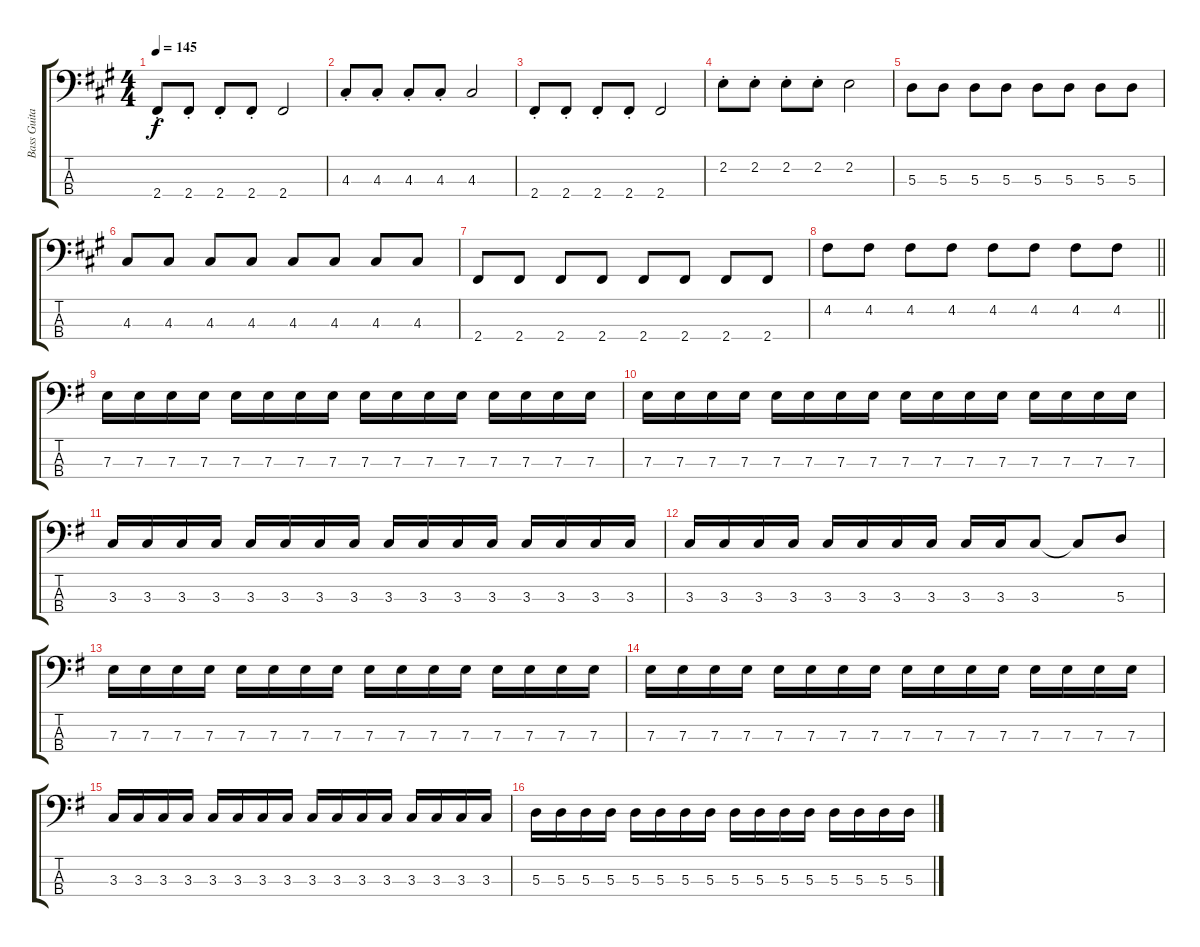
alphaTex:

\track ("Bass Guitar" "Bass Guita") {instrument electricbassfinger}
\staff {score tabs}
\tuning (G2 D2 A1 E1) {hide}
\ts (4 4)
\tempo 145
\clef f4
\ks f#minor
2.4{st}.8{dy f} 2.4{st}.8 2.4{st}.8 2.4{st}.8 2.4.2 |
4.3{st}.8 4.3{st}.8 4.3{st}.8 4.3{st}.8 4.3.2 |
2.4{st}.8 2.4{st}.8 2.4{st}.8 2.4{st}.8 2.4.2 |
2.2{st}.8 2.2{st}.8 2.2{st}.8 2.2{st}.8 2.2.2 |
5.3.8 5.3.8 5.3.8 5.3.8 5.3.8 5.3.8 5.3.8 5.3.8 |
4.3.8 4.3.8 4.3.8 4.3.8 4.3.8 4.3.8 4.3.8 4.3.8 |
2.4.8 2.4.8 2.4.8 2.4.8 2.4.8 2.4.8 2.4.8 2.4.8 |
\barLineRight lightlight
4.2.8 4.2.8 4.2.8 4.2.8 4.2.8 4.2.8 4.2.8 4.2.8 |
\ks eminor
7.3.16 7.3.16 7.3.16 7.3.16 7.3.16 7.3.16 7.3.16 7.3.16 7.3.16 7.3.16 7.3.16 7.3.16 7.3.16 7.3.16 7.3.16 7.3.16 |
7.3.16 7.3.16 7.3.16 7.3.16 7.3.16 7.3.16 7.3.16 7.3.16 7.3.16 7.3.16 7.3.16 7.3.16 7.3.16 7.3.16 7.3.16 7.3.16 |
3.3.16 3.3.16 3.3.16 3.3.16 3.3.16 3.3.16 3.3.16 3.3.16 3.3.16 3.3.16 3.3.16 3.3.16 3.3.16 3.3.16 3.3.16 3.3.16 |
3.3.16 3.3.16 3.3.16 3.3.16 3.3.16 3.3.16 3.3.16 3.3.16 3.3.16 3.3.16 3.3.8 3.3{t}.8 5.3.8 |
7.3.16 7.3.16 7.3.16 7.3.16 7.3.16 7.3.16 7.3.16 7.3.16 7.3.16 7.3.16 7.3.16 7.3.16 7.3.16 7.3.16 7.3.16 7.3.16 |
7.3.16 7.3.16 7.3.16 7.3.16 7.3.16 7.3.16 7.3.16 7.3.16 7.3.16 7.3.16 7.3.16 7.3.16 7.3.16 7.3.16 7.3.16 7.3.16 |
3.3.16 3.3.16 3.3.16 3.3.16 3.3.16 3.3.16 3.3.16 3.3.16 3.3.16 3.3.16 3.3.16 3.3.16 3.3.16 3.3.16 3.3.16 3.3.16 |
5.3.16 5.3.16 5.3.16 5.3.16 5.3.16 5.3.16 5.3.16 5.3.16 5.3.16 5.3.16 5.3.16 5.3.16 5.3.16 5.3.16 5.3.16 5.3.16
